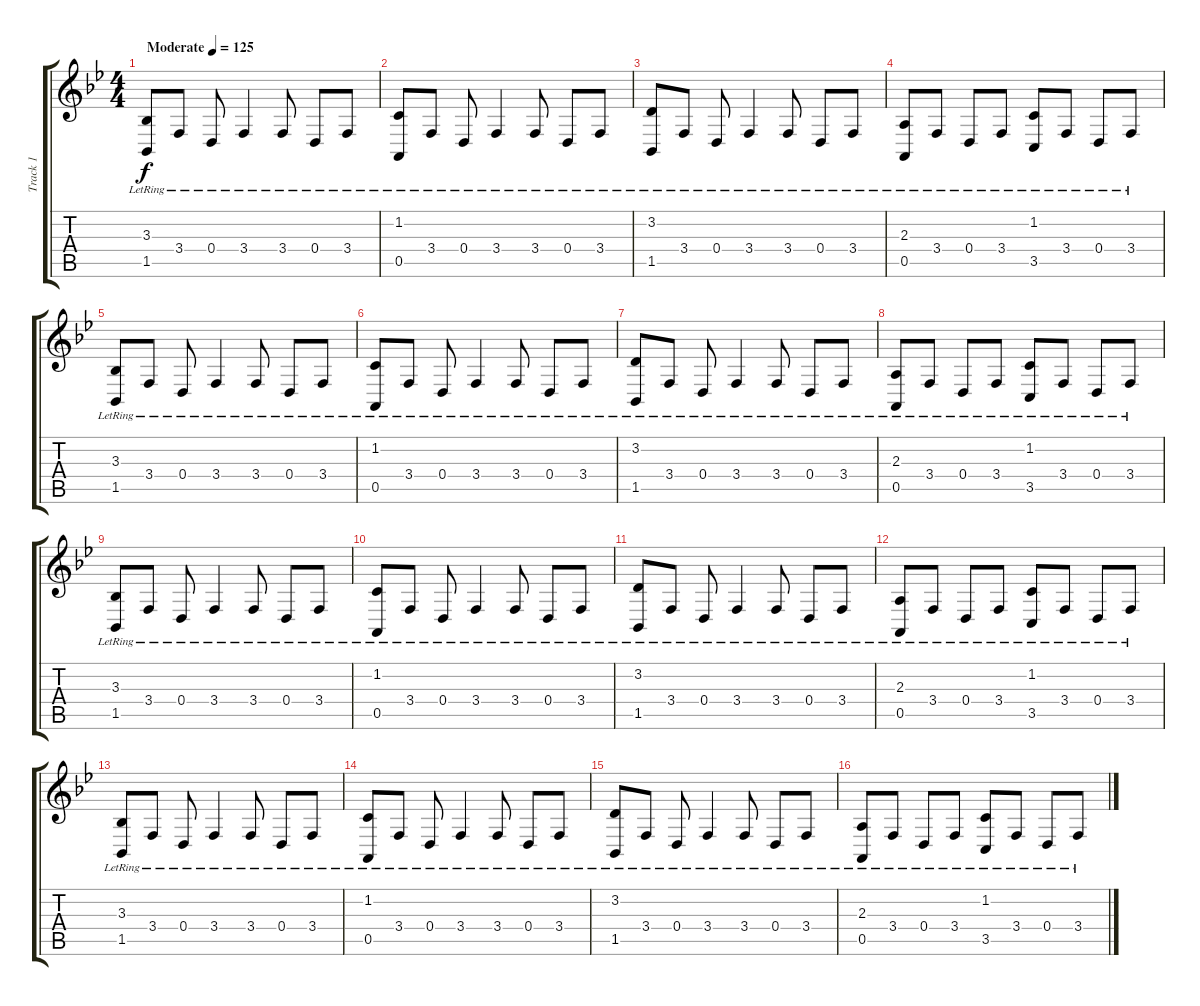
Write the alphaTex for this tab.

\track ("Track 1" "Track 1") {instrument acousticgrandpiano}
\staff {score tabs}
\tuning (E4 B3 G3 D3 A2 E2) {hide}
\ts (4 4)
\tempo (125 "Moderate")
\clef g2
\ks bb
(3.3{lr} 1.5{lr}).8{dy f instrument acousticgrandpiano} 3.4{lr}.8 0.4{lr}.8 3.4{lr}.4 3.4{lr}.8 0.4{lr}.8 3.4{lr}.8 |
(1.2{lr} 0.5{lr}).8 3.4{lr}.8 0.4{lr}.8 3.4{lr}.4 3.4{lr}.8 0.4{lr}.8 3.4{lr}.8 |
(3.2{lr} 1.5{lr}).8 3.4{lr}.8 0.4{lr}.8 3.4{lr}.4 3.4{lr}.8 0.4{lr}.8 3.4{lr}.8 |
(2.3{lr} 0.5{lr}).8 3.4{lr}.8 0.4{lr}.8 3.4{lr}.8 (1.2{lr} 3.5{lr}).8 3.4{lr}.8 0.4{lr}.8 3.4{lr}.8 |
(3.3{lr} 1.5{lr}).8 3.4{lr}.8 0.4{lr}.8 3.4{lr}.4 3.4{lr}.8 0.4{lr}.8 3.4{lr}.8 |
(1.2{lr} 0.5{lr}).8 3.4{lr}.8 0.4{lr}.8 3.4{lr}.4 3.4{lr}.8 0.4{lr}.8 3.4{lr}.8 |
(3.2{lr} 1.5{lr}).8 3.4{lr}.8 0.4{lr}.8 3.4{lr}.4 3.4{lr}.8 0.4{lr}.8 3.4{lr}.8 |
(2.3{lr} 0.5{lr}).8 3.4{lr}.8 0.4{lr}.8 3.4{lr}.8 (1.2{lr} 3.5{lr}).8 3.4{lr}.8 0.4{lr}.8 3.4{lr}.8 |
(3.3{lr} 1.5{lr}).8 3.4{lr}.8 0.4{lr}.8 3.4{lr}.4 3.4{lr}.8 0.4{lr}.8 3.4{lr}.8 |
(1.2{lr} 0.5{lr}).8 3.4{lr}.8 0.4{lr}.8 3.4{lr}.4 3.4{lr}.8 0.4{lr}.8 3.4{lr}.8 |
(3.2{lr} 1.5{lr}).8 3.4{lr}.8 0.4{lr}.8 3.4{lr}.4 3.4{lr}.8 0.4{lr}.8 3.4{lr}.8 |
(2.3{lr} 0.5{lr}).8 3.4{lr}.8 0.4{lr}.8 3.4{lr}.8 (1.2{lr} 3.5{lr}).8 3.4{lr}.8 0.4{lr}.8 3.4{lr}.8 |
(3.3{lr} 1.5{lr}).8 3.4{lr}.8 0.4{lr}.8 3.4{lr}.4 3.4{lr}.8 0.4{lr}.8 3.4{lr}.8 |
(1.2{lr} 0.5{lr}).8 3.4{lr}.8 0.4{lr}.8 3.4{lr}.4 3.4{lr}.8 0.4{lr}.8 3.4{lr}.8 |
(3.2{lr} 1.5{lr}).8 3.4{lr}.8 0.4{lr}.8 3.4{lr}.4 3.4{lr}.8 0.4{lr}.8 3.4{lr}.8 |
(2.3{lr} 0.5{lr}).8 3.4{lr}.8 0.4{lr}.8 3.4{lr}.8 (1.2{lr} 3.5{lr}).8 3.4{lr}.8 0.4{lr}.8 3.4{lr}.8
